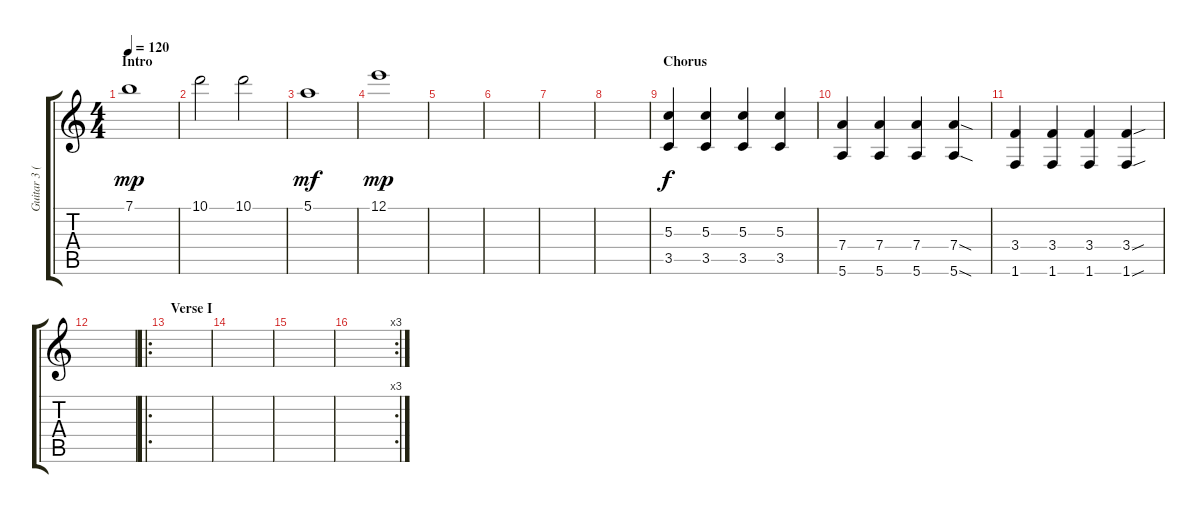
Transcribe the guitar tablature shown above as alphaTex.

\track ("Guitar 3 (electric)" "Guitar 3 (") {instrument overdrivenguitar}
\staff {score tabs}
\tuning (E4 B3 G3 D3 A2 E2) {hide}
\ts (4 4)
\section ("" "Intro")
\tempo 120
\clef g2
\ks c
7.1.1{dy mp instrument electricguitarjazz} |
10.1.2 10.1.2 |
5.1.1{dy mf} |
12.1.1{dy mp} |
|
|
|
|
\section ("" "Chorus")
(5.3 3.5).4{dy f} (5.3 3.5).4 (5.3 3.5).4 (5.3 3.5).4 |
(7.4 5.6).4 (7.4 5.6).4 (7.4 5.6).4 (7.4{sod} 5.6{sod}).4 |
(3.4 1.6).4 (3.4 1.6).4 (3.4 1.6).4 (3.4{sou} 1.6{sou}).4 |
|
\ro
\section ("" "Verse I")
|
|
|
\rc 3
